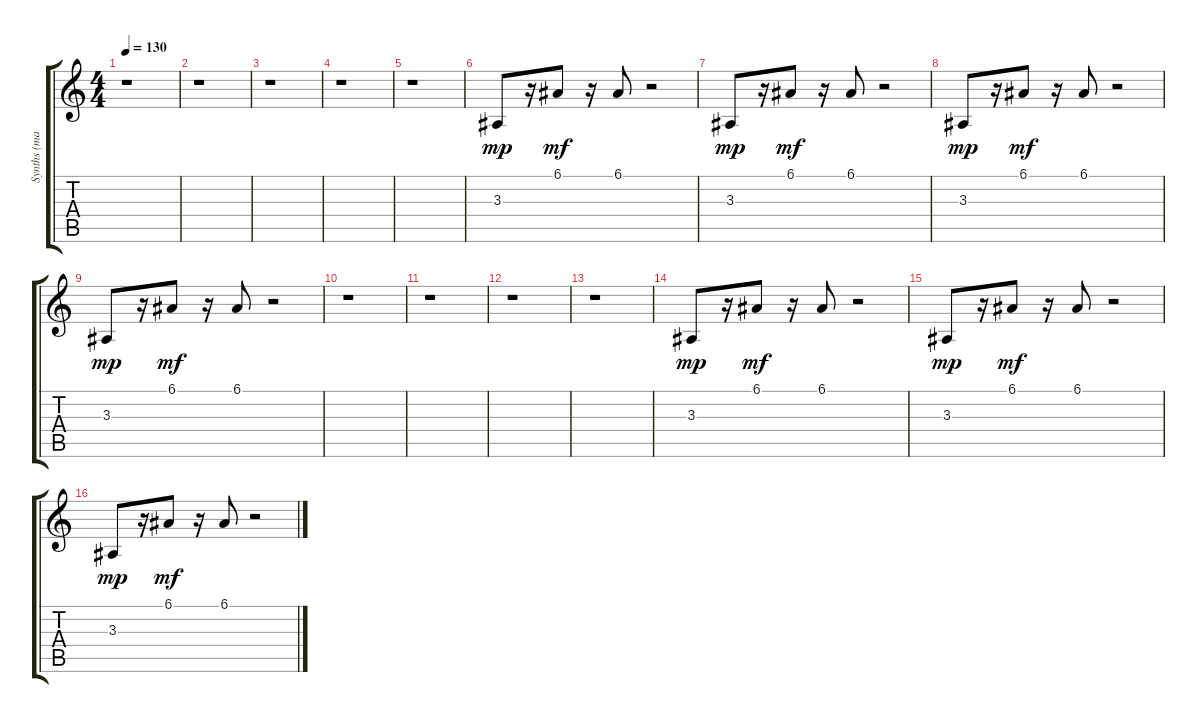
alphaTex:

\track ("Synths (main melody)" "Synths (ma") {instrument electricpiano2}
\staff {score tabs}
\tuning (E4 B3 G3 D3 A2 E2) {hide}
\ts (4 4)
\tempo 130
\clef g2
\ks c
r.1{dy f} |
r.1 |
r.1 |
r.1 |
r.1 |
3.3.8{dy mp} r.16 6.1.8{dy mf} r.16 6.1.8 r.2 |
3.3.8{dy mp} r.16 6.1.8{dy mf} r.16 6.1.8 r.2 |
3.3.8{dy mp} r.16 6.1.8{dy mf} r.16 6.1.8 r.2 |
3.3.8{dy mp} r.16 6.1.8{dy mf} r.16 6.1.8 r.2 |
r.1 |
r.1 |
r.1 |
r.1 |
3.3.8{dy mp} r.16 6.1.8{dy mf} r.16 6.1.8 r.2 |
3.3.8{dy mp} r.16 6.1.8{dy mf} r.16 6.1.8 r.2 |
3.3.8{dy mp} r.16 6.1.8{dy mf} r.16 6.1.8 r.2
